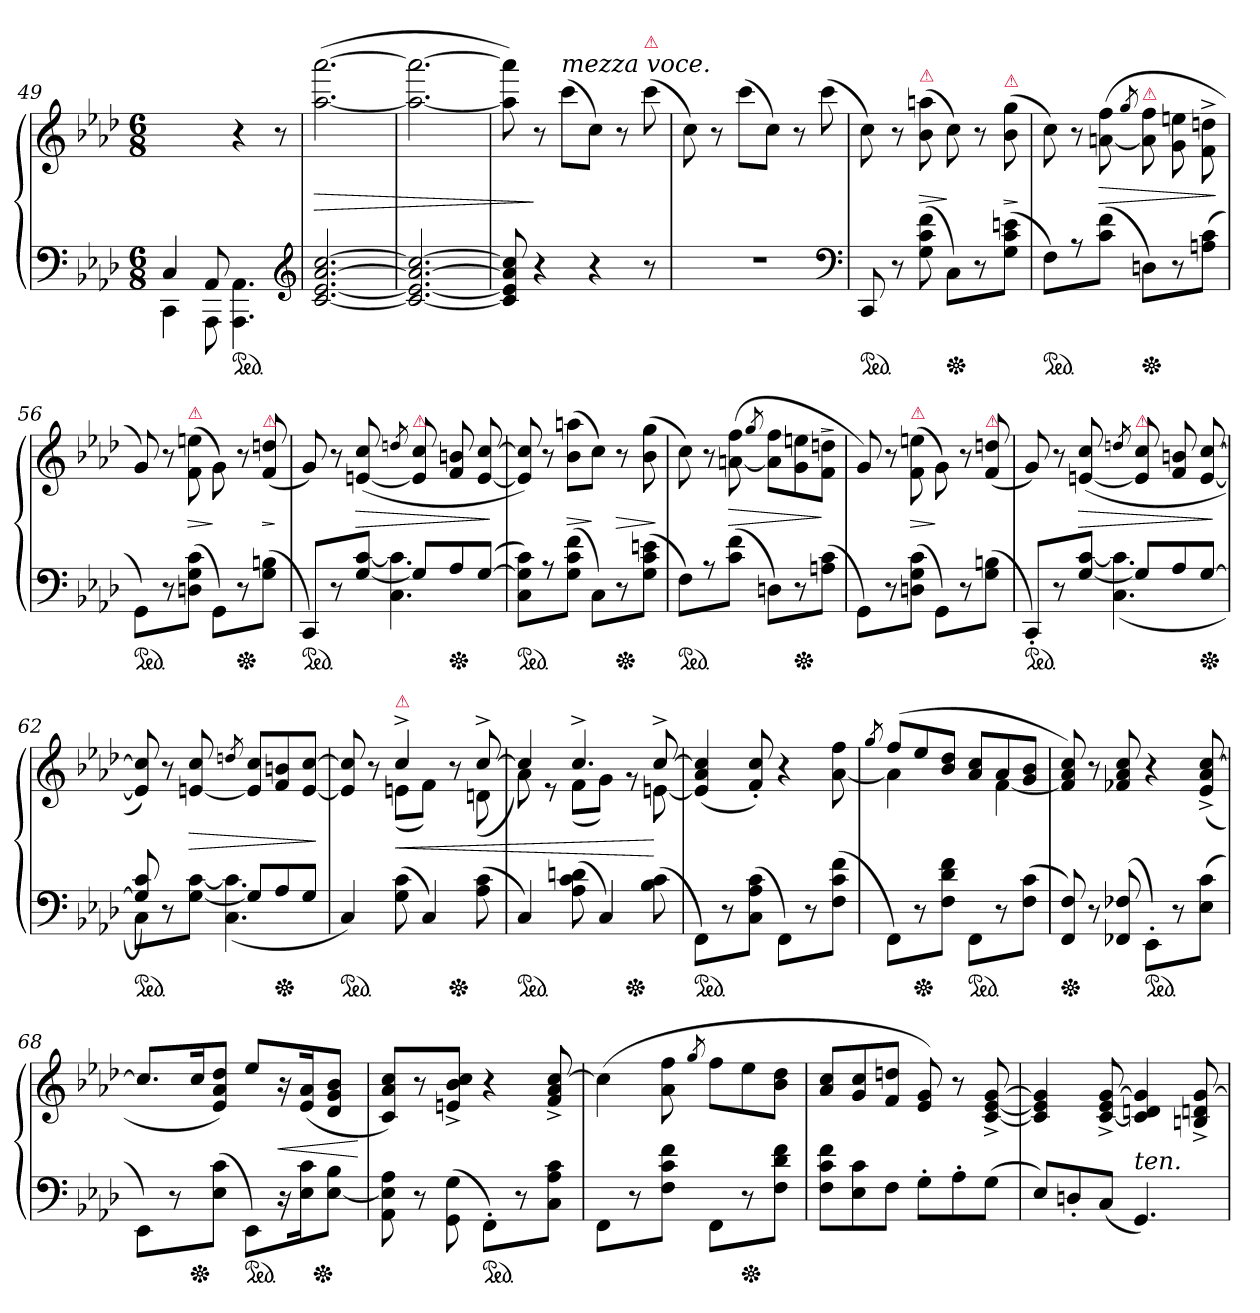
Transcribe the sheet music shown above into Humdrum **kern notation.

**kern	**kern	**dynam
*part1	*part1	*part1
*staff2	*staff1	*staff1/2
*clefF4	*clefG2	*
*k[b-e-a-d-]	*k[b-e-a-d-]	*
*A-:	*A-:	*
*M6/8	*M6/8	*
=49	=49	=49
*^	*	*
4C	4CC	4ryy	.
8AA-	8AAA-	8ryy	.
*ped	*	*	*
4.AAA-\ 4.AA-\	4.ryy	4r	.
.	.	8r	.
*v	*v	*	*
*clefG2	*	*
=50	=50	=50
[2.c [<2.e- [<2.a- [<2.cc	(>[>2.aa- [2.aaa-	>
=51	=51	=51
2.c_ 2.e-_ 2.a-_ 2.cc_	2.aa-_ 2.aaa-_	.
=52	=52	=52
8c] 8e-] 8a-] 8cc]	8aa-] 8aaa-])	.
4r	8r	]
!	!LO:TX:a:i:t=mezza voce.	!
.	(>8cccL	.
4r	8ccJ)	.
.	8r	.
!	!LO:TX:a:color=crimson:t=⚠	!
8r	(>8ccc	.
=53	=53	=53
2.rdd	8cc)	.
.	8r	.
.	(>8cccL	.
.	8ccJ)	.
.	8r	.
.	(>8ccc	.
*clefF4	*	*
=54	=54	=54
*ped	*	*
8CC	8cc)	.
8r	8r	.
!	!LO:TX:a:color=crimson:t=⚠	!
(>8G 8c 8f	(>8b- 8aan	>
*Xped	*	*
8CL)	8cc)	]
8r	8r	.
!	!LO:TX:a:color=crimson:t=⚠	!
(>8G 8c 8enJ	(>8b- 8gg	>
.	.	]
=55	=55	=55
*ped	*	*
8FL)	8cc)	.
8r	8r	.
(>8c 8fJ	(>[8an 8ff	>
.	8qgg/	.
!	!LO:TX:a:color=crimson:t=⚠	!
*Xped	*	*
8DnL)	8a] 8ff	.
8r	8g 8een	.
(>8An 8cJ	8f^>\ 8ddn^>\	.
.	.	]
=56	=56	=56
*ped	*	*
8GG\L)	8g/)	.
8r	8r	.
!	!LO:TX:a:color=crimson:t=⚠	!
(>8Dn 8G 8cJ	(>8f\ 8een\	>
8GGL)	8g\)	]
*Xped	*	*
8r	8r	.
!	!LO:TX:a:color=crimson:t=⚠	!
(>8G 8BnJ	(<8f/ 8ddn/	>
.	.	]
=57	=57	=57
*^	*	*
!LO:TX:a:color=crimson:t=⚠	!	!	!
*ped	*	*	*
4.ryy	8CC/L)	8g/)	.
.	8r	8r	.
.	[>8G\ [8c\J	(>[8en/ 8cc/	>
.	.	8qddn	.
!	!	!LO:TX:a:color=crimson:t=⚠	!
8GL]	4.C 4.c]	8e]/ 8cc/	.
*Xped	*	*	*
8A-	.	8f 8bn	.
(>[8GJ	.	[8e [8cc	.
*v	*v	*	*
.	.	]
=58	=58	=58
*ped	*	*
8C 8G] 8cL)	8en]/ 8cc]/)	.
8r	8r	.
(>8G 8c 8fJ	(>8b- 8aanL	>
8CL)	8ccJ)	]
*Xped	*	*
8r	8r	>
(>8G 8c 8enJ	(>8b- 8gg	.
.	.	]
=59	=59	=59
*ped	*	*
8FL)	8cc)	.
8r	8r	.
(>8c 8fJ	(>[8an 8ff	>
.	8qgg/	.
8DnL)	8a] 8ffL	.
*Xped	*	*
8r	8g 8een	.
!	!	!LO:HP:n=1:a
(>8An 8cJ	8f 8ddnJ	] >
.	.	]
=60	=60	=60
8GG\L)	8g/)	.
8r	8r	.
!	!LO:TX:a:color=crimson:t=⚠	!
(>8Dn 8G 8cJ	(>8f\ 8een\	>
8GGL)	8g\)	]
8r	8r	.
!	!LO:TX:a:color=crimson:t=⚠	!
(8G 8BnJ	(<8f 8ddn	.
=61	=61	=61
*^	*	*
!LO:TX:a:color=crimson:t=⚠	!	!	!
*ped	*	*	*
4.ryy	8CC'</L)	8g/)	.
.	8r	8r	.
.	[>8G\ [8c\J	(>[8en/ 8cc/	>
.	.	8qddn	.
!	!	!LO:TX:a:color=crimson:t=⚠	!
8GL]	(>4.C 4.c]	8e]/ 8cc/	.
8A-	.	8f 8bn	.
*Xped	*	*	*
[8GJ	.	[8e [8cc	.
*v	*v	*	*
.	.	]
=62	=62	=62
*^	*	*
*ped	*	*	*
8G] 8c)	8CL	8en]/ 8cc]/)	.
8ryy	8r	8r	.
8ryy	[>8G [8cJ	[8e/ 8cc/	>
.	.	8qddn	.
8GL]	(>4.C 4.c]	8e]/ 8cc/L	.
*Xped	*	*	*
8A-	.	8f 8bn	.
8GJ	.	[8e [8ccJ	.
*v	*v	*	*
.	.	]
=63	=63	=63
*	*^	*
*ped	*	*	*
4C/)	8en]/ 8cc]/	4ryy	.
.	8r	.	.
!	!LO:TX:a:color=crimson:t=⚠	!	!
(>8G 8c	4cc^>	(>8eL	<
4C/)	.	8fJ)	.
*Xped	*	*	*
.	8r	8ryy	.
(>8A- 8c	[8cc^>	(<8dn	.
=64	=64	=64	=64
*ped	*	*	*
4C/)	4cc]	8a-)	.
.	.	8r	.
(>8A- 8c 8dn	4.cc^>	(>8fL	.
4C/)	.	8gJ)	.
*Xped	*	*	*
.	.	8rg	.
(>8B- 8c	[8cc^>	[8en	[
*	*v	*v	*
=65	=65	=65
*ped	*	*
8FF\L)	(<4en]/ 4a-/ 4cc]/	.
8r	.	.
(>8C 8A- 8cJ	8f'/ 8cc'/)	.
8FFL)	4r	.
8r	.	.
(>8F 8c 8fJ	[8a- 8ff	.
=66	=66	=66
.	8qgg/	.
*	*^	*
8FFL)	(>8ffL	4a-]	.
*Xped	*	*	*
8r	8ee-	.	.
8F 8d- 8fJ	8b- 8dd-J	4ryy	.
*ped	*	*	*
8FF\L	8a- 8ccL	.	.
8r	8a-	[4f	.
(>8F 8cJ	8g 8b-J	.	.
*	*v	*v	*
=67	=67	=67
*Xped	*	*
8FF/ 8F/)	8f]/ 8a-/ 8cc/)	.
8r	8r	.
(>8FF-X/ 8F-X/	8f-X/ 8a-/ 8cc/	.
*ped	*	*
8EE-'\L)	4r	.
8r	.	.
(>8E- 8cJ	(>8e-^/ 8a-^/ [8cc^/	.
=68	=68	=68
*	*^	*
8EE-\L)	8.cc/L]	2ryy	.
8r	.	.	.
*Xped	*	*	*
.	16ccK	.	.
(>8E- 8cJ	8e- 8a- 8dd-J)	.	.
*ped	*	*	*
8EE-L)	8ee-L	.	.
16r	16r	16.ryy	<
16E- 16cK	(>16e- 16a-K	.	.
*Xped	*	*	*
.	.	8ryy	.
[8E- 8B-J	8d- 8g 8b-J	.	.
.	.	32ryy	.
.	.	.	[
*	*v	*v	*
=69	=69	=69
8AA- 8E-] 8A-	8c 8a- 8ccL)	.
8r	8r	.
(8GG\ 8G\	8en^< 8b-^< 8cc^<J	.
*ped	*	*
8FF'\L)	4r	.
8r	.	.
8C 8A- 8cJ	8f^>/ 8a-^>/ [8cc^>/	.
=70	=70	=70
8FFL	(>4cc]	.
8r	.	.
8F 8c 8fJ	8a- 8ff	.
.	8qgg/	.
8FFL	8ffL	.
*Xped	*	*
8r	8ee-	.
8F 8d- 8fJ	8b- 8dd-J	.
=71	=71	=71
8F 8c 8fL	8a-/ 8cc/L	.
8E- 8c	8g 8cc	.
8FJ	8f 8ddnJ	.
8G'L	8e- 8g)	.
8A-'	8r	.
(>8GJ	[8c^> [8e-^> [8g^>	.
=72	=72	=72
8E-/L)	4c] 4e-] 4g]	.
8Dn'<	.	.
(<8CJ	[8c^> 8e-^> [8g^>	.
!LO:TX:a:i:t=ten.	!	!
4.GG)	4c] 4dn 4g]	.
.	8Bn^> 8dn^> [8g^>	.
=	=	=
*-	*-	*-
